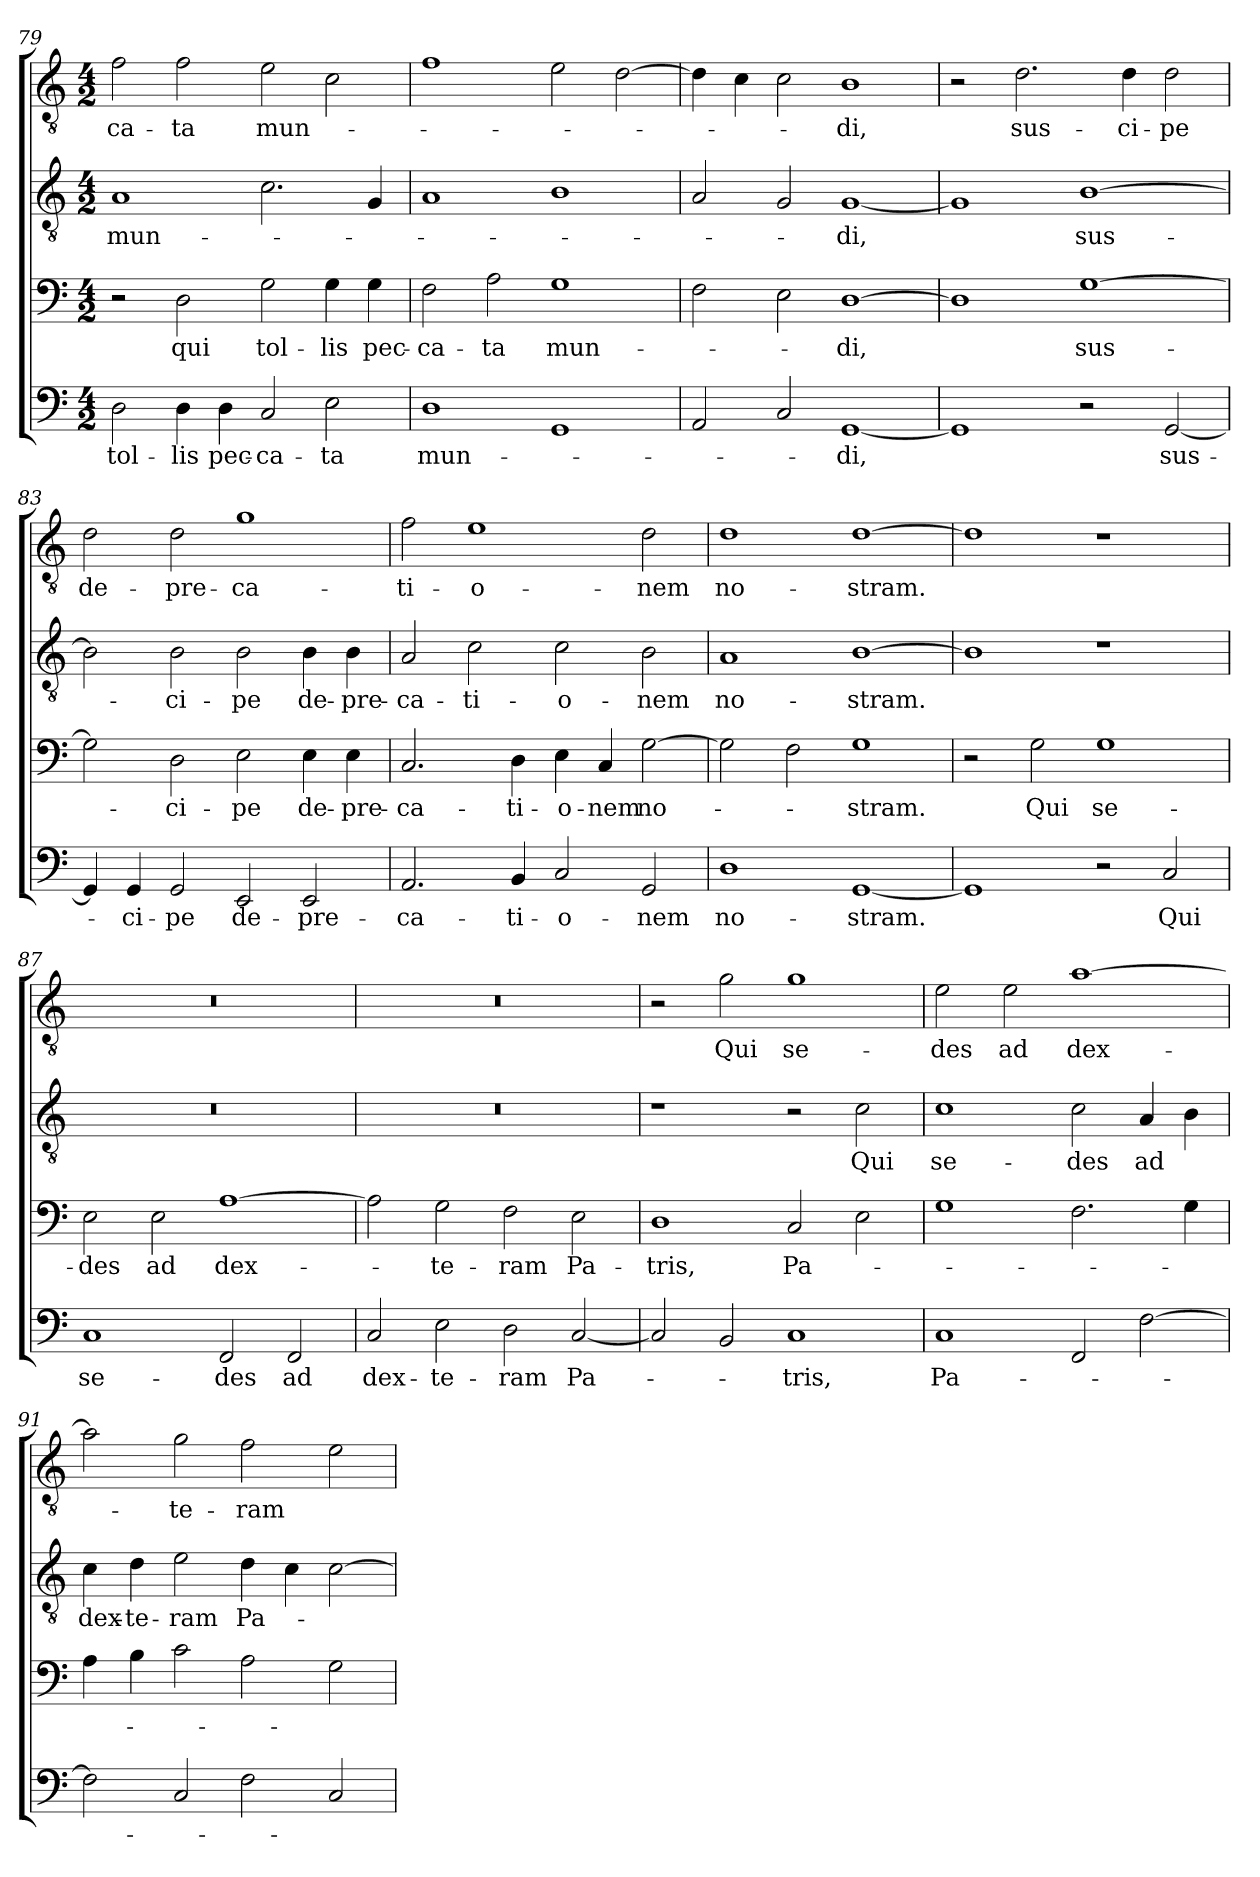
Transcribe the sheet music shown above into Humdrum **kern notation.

**kern	**text	**kern	**text	**kern	**text	**kern	**text
*part4	*part4	*part3	*part3	*part2	*part2	*part1	*part1
*staff4	*staff4	*staff3	*staff3	*staff2	*staff2	*staff1	*staff1
*clefF4	*	*clefF4	*	*clefGv2	*	*clefGv2	*
*k[]	*	*k[]	*	*k[]	*	*k[]	*
*C:	*	*C:	*	*C:	*	*C:	*
*M4/2	*	*M4/2	*	*M4/2	*	*M4/2	*
=79	=79	=79	=79	=79	=79	=79	=79
!	!LO:LY:b	!	!	!	!LO:LY:b	!	!LO:LY:b
2D\	tol-	2r	.	1A	mun-	2f\	-ca-
!	!LO:LY:b	!	!LO:LY:b	!	!	!	!LO:LY:b
4D\	-lis	2D\	qui	.	.	2f\	-ta
!	!LO:LY:b	!	!	!	!	!	!
4D\	pec-	.	.	.	.	.	.
!	!LO:LY:b	!	!LO:LY:b	!	!	!	!LO:LY:b
2C/	-ca-	2G\	tol-	2.c\	.	2e\	mun-
!	!LO:LY:b	!	!LO:LY:b	!	!	!	!
2E\	-ta	4G\	-lis	.	.	2c\	.
!	!	!	!LO:LY:b	!	!	!	!
.	.	4G\	pec-	4G/	.	.	.
=80	=80	=80	=80	=80	=80	=80	=80
!	!LO:LY:b	!	!LO:LY:b	!	!	!	!
1D	mun-	2F\	-ca-	1A	.	1f	.
!	!	!	!LO:LY:b	!	!	!	!
.	.	2A\	-ta	.	.	.	.
!	!	!	!LO:LY:b	!	!	!	!
1GG	.	1G	mun-	1B	.	2e\	.
.	.	.	.	.	.	[2d\	.
=81	=81	=81	=81	=81	=81	=81	=81
2AA/	.	2F\	.	2A/	.	4d\]	.
.	.	.	.	.	.	4c\	.
2C/	.	2E\	.	2G/	.	2c\	.
!	!LO:LY:b	!	!LO:LY:b	!	!LO:LY:b	!	!LO:LY:b
[1GG	-di,	[1D	-di,	[1G	-di,	1B	-di,
=82	=82	=82	=82	=82	=82	=82	=82
1GG]	.	1D]	.	1G]	.	2r	.
!	!	!	!	!	!	!	!LO:LY:b
.	.	.	.	.	.	2.d\	sus-
!	!	!	!LO:LY:b	!	!LO:LY:b	!	!
2r	.	[1G	sus-	[1B	sus-	.	.
!	!	!	!	!	!	!	!LO:LY:b
.	.	.	.	.	.	4d\	-ci-
!	!LO:LY:b	!	!	!	!	!	!LO:LY:b
[2GG/	sus-	.	.	.	.	2d\	-pe
!!LO:LB:g=z
=83	=83	=83	=83	=83	=83	=83	=83
!	!	!	!	!	!	!	!LO:LY:b
4GG/]	.	2G\]	.	2B\]	.	2d\	de-
!	!LO:LY:b	!	!	!	!	!	!
4GG/	-ci-	.	.	.	.	.	.
!	!LO:LY:b	!	!LO:LY:b	!	!LO:LY:b	!	!LO:LY:b
2GG/	-pe	2D\	-ci-	2B\	-ci-	2d\	-pre-
!	!LO:LY:b	!	!LO:LY:b	!	!LO:LY:b	!	!LO:LY:b
2EE/	de-	2E\	-pe	2B\	-pe	1g	-ca-
!	!LO:LY:b	!	!LO:LY:b	!	!LO:LY:b	!	!
2EE/	-pre-	4E\	de-	4B\	de-	.	.
!	!	!	!LO:LY:b	!	!LO:LY:b	!	!
.	.	4E\	-pre-	4B\	-pre-	.	.
=84	=84	=84	=84	=84	=84	=84	=84
!	!LO:LY:b	!	!LO:LY:b	!	!LO:LY:b	!	!LO:LY:b
2.AA/	-ca-	2.C/	-ca-	2A/	-ca-	2f\	-ti-
!	!	!	!	!	!LO:LY:b	!	!LO:LY:b
.	.	.	.	2c\	-ti-	1e	-o-
!	!LO:LY:b	!	!LO:LY:b	!	!	!	!
4BB/	-ti-	4D\	-ti-	.	.	.	.
!	!LO:LY:b	!	!LO:LY:b	!	!LO:LY:b	!	!
2C/	-o-	4E\	-o-	2c\	-o-	.	.
!	!	!	!LO:LY:b	!	!	!	!
.	.	4C/	-nem	.	.	.	.
!	!LO:LY:b	!	!LO:LY:b	!	!LO:LY:b	!	!LO:LY:b
2GG/	-nem	[2G\	no-	2B\	-nem	2d\	-nem
=85	=85	=85	=85	=85	=85	=85	=85
!	!LO:LY:b	!	!	!	!LO:LY:b	!	!LO:LY:b
1D	no-	2G\]	.	1A	no-	1d	no-
.	.	2F\	.	.	.	.	.
!	!LO:LY:b	!	!LO:LY:b	!	!LO:LY:b	!	!LO:LY:b
[1GG	-stram.	1G	-stram.	[1B	-stram.	[1d	-stram.
=86	=86	=86	=86	=86	=86	=86	=86
1GG]	.	2r	.	1B]	.	1d]	.
!	!	!	!LO:LY:b	!	!	!	!
.	.	2G\	Qui	.	.	.	.
!	!	!	!LO:LY:b	!	!	!	!
2r	.	1G	se-	1r	.	1r	.
!	!LO:LY:b	!	!	!	!	!	!
2C/	Qui	.	.	.	.	.	.
=87	=87	=87	=87	=87	=87	=87	=87
!	!LO:LY:b	!	!LO:LY:b	!LO:N:vis=1	!	!	!
1C	se-	2E\	-des	0r	.	0r	.
!	!	!	!LO:LY:b	!	!	!	!
.	.	2E\	ad	.	.	.	.
!	!LO:LY:b	!	!LO:LY:b	!	!	!	!
2FF/	-des	[1A	dex-	.	.	.	.
!	!LO:LY:b	!	!	!	!	!	!
2FF/	ad	.	.	.	.	.	.
!!LO:LB:g=z
=88	=88	=88	=88	=88	=88	=88	=88
!	!LO:LY:b	!	!	!	!	!	!
2C/	dex-	2A\]	.	0r	.	0r	.
!	!LO:LY:b	!	!LO:LY:b	!	!	!	!
2E\	-te-	2G\	-te-	.	.	.	.
!	!LO:LY:b	!	!LO:LY:b	!	!	!	!
2D\	-ram	2F\	-ram	.	.	.	.
!	!LO:LY:b	!	!LO:LY:b	!	!	!	!
[2C/	Pa-	2E\	Pa-	.	.	.	.
=89	=89	=89	=89	=89	=89	=89	=89
!	!	!	!LO:LY:b	!	!	!	!
2C/]	.	1D	-tris,	1r	.	2r	.
!	!	!	!	!	!	!	!LO:LY:b
2BB/	.	.	.	.	.	2g\	Qui
!	!LO:LY:b	!	!LO:LY:b	!	!	!	!LO:LY:b
1C	-tris,	2C/	Pa-	2r	.	1g	se-
!	!	!	!	!	!LO:LY:b	!	!
.	.	2E\	.	2c\	Qui	.	.
=90	=90	=90	=90	=90	=90	=90	=90
!	!LO:LY:b	!	!	!	!LO:LY:b	!	!LO:LY:b
1C	Pa-	1G	.	1c	se-	2e\	-des
!	!	!	!	!	!	!	!LO:LY:b
.	.	.	.	.	.	2e\	ad
!	!	!	!	!	!LO:LY:b	!	!LO:LY:b
2FF/	.	2.F\	.	2c\	-des	[1a	dex-
!	!	!	!	!	!LO:LY:b	!	!
[2F\	.	.	.	4A/	ad	.	.
.	.	4G\	.	4B\	.	.	.
=91	=91	=91	=91	=91	=91	=91	=91
!	!	!	!	!	!LO:LY:b	!	!
2F\]	.	4A\	.	4c\	dex-	2a\]	.
!	!	!	!	!	!LO:LY:b	!	!
.	.	4B\	.	4d\	-te-	.	.
!	!	!	!	!	!LO:LY:b	!	!LO:LY:b
2C/	.	2c\	.	2e\	-ram	2g\	-te-
!	!	!	!	!	!LO:LY:b	!	!LO:LY:b
2F\	.	2A\	.	4d\	Pa-	2f\	-ram
.	.	.	.	4c\	.	.	.
2C/	.	2G\	.	[2c\	.	2e\	.
=	=	=	=	=	=	=	=
*-	*-	*-	*-	*-	*-	*-	*-
